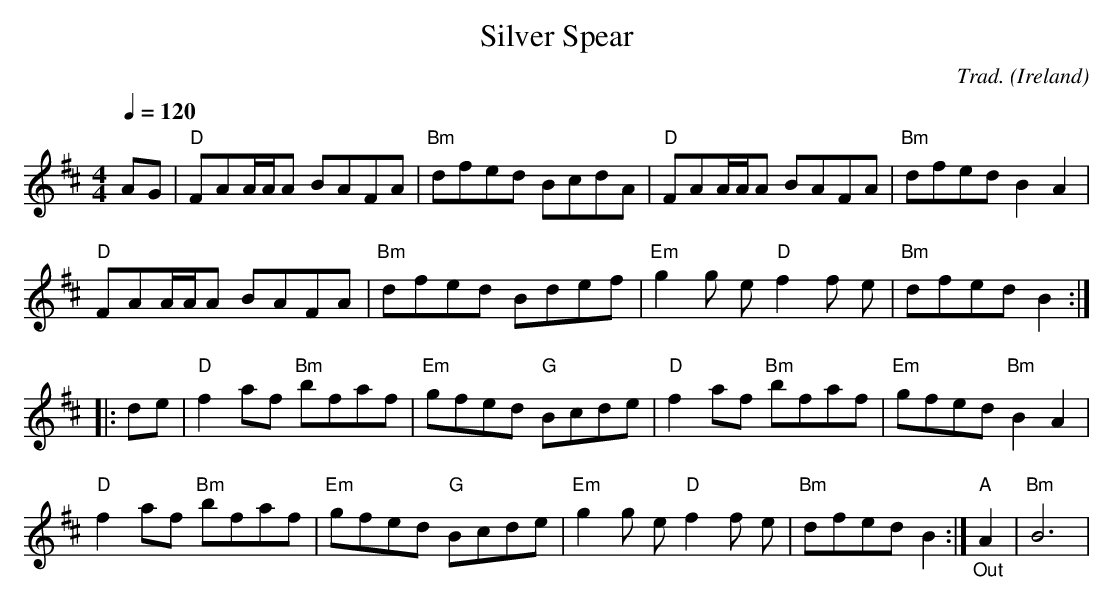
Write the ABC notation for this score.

X:1
T:Silver Spear
C:Trad.
O:Ireland
M:4/4
L:1/8
Q:1/4=120
K:D
AG|"D"FAA/A/A BAFA|"Bm"dfed BcdA|"D"FAA/A/A BAFA|"Bm"dfed B2 A2|
"D"FAA/A/A BAFA|"Bm"dfed Bdef|"Em"g2g e"D"f2f e|"Bm"dfed B2:|
|:de|"D"f2af "Bm"bfaf|"Em"gfed "G"Bcde|"D"f2af "Bm"bfaf|"Em"gfed "Bm"B2 A2|
"D"f2af "Bm"bfaf|"Em"gfed "G"Bcde|"Em"g2g e"D"f2f e|"Bm"dfed B2:|"_Out""A"A2|"Bm"B6|
